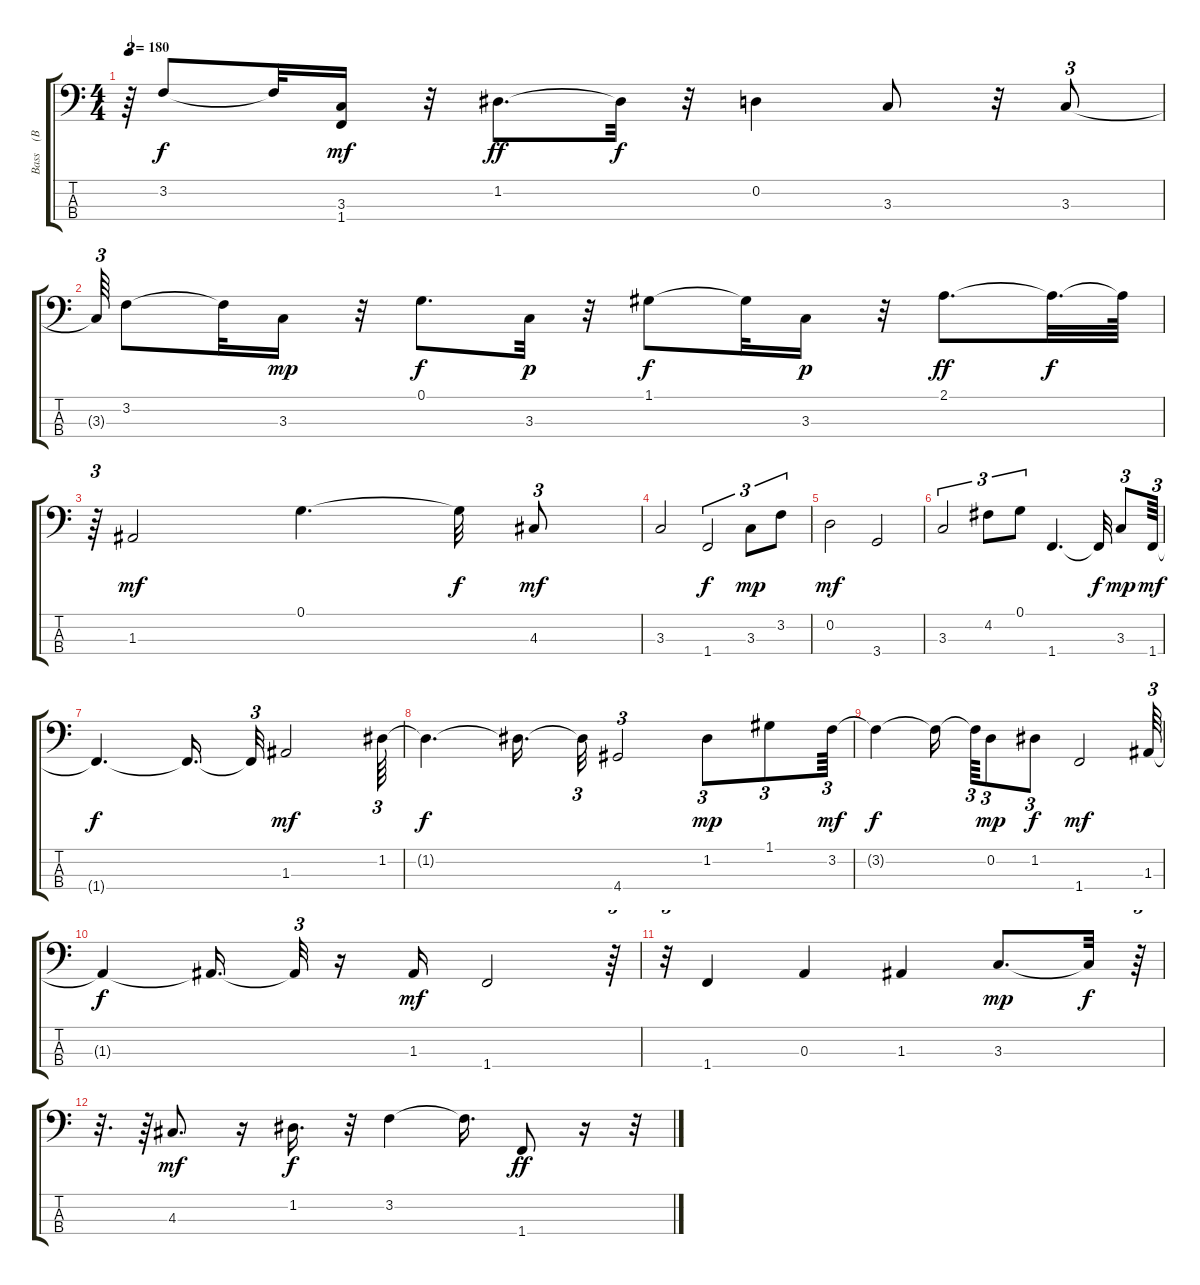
\track ("Bass    (BB)" "Bass    (B") {instrument acousticbass}
\staff {score tabs}
\tuning (G2 D2 A1 E1) {hide}
\ts (4 4)
\tempo 180
\clef f4
\ks c
r.64{tu (3 2) dy f} 3.2.8 3.2{t}.32 (3.3 1.4).16{dy mf} r.32 1.2.8{d dy ff} 1.2{t}.32{dy f} r.32 0.2.4 3.3.8 r.32 3.3.8{tu (3 2)} |
3.3{t}.64{tu (3 2)} 3.2.8 3.2{t}.32 3.3.16{dy mp} r.32 0.1.8{d dy f} 3.3.32{dy p} r.32 1.1.8{dy f} 1.1{t}.32 3.3.16{dy p} r.32 2.1.8{d dy ff} 2.1{t}.32{d dy f} 2.1{t}.64 |
r.64{tu (3 2)} 1.3.2{dy mf} 0.1.4{d} 0.1{t}.32{dy f} 4.3.8{tu (3 2) dy mf} |
3.3.2 1.4.2{tu (3 2) dy f} 3.3.8{tu (3 2) dy mp} 3.2.8{tu (3 2)} |
0.2.2{dy mf} 3.4.2 |
3.3.2{tu (3 2)} 4.2.8{tu (3 2)} 0.1.8{tu (3 2)} 1.4.4{d} 1.4{t}.32{dy f} 3.3.8{tu (3 2) dy mp} 1.4.64{tu (3 2) dy mf} |
1.4{t}.4{d dy f} 1.4{t}.16{d} 1.4{t}.32{tu (3 2)} 1.3.2{dy mf} 1.2.64{tu (3 2)} |
1.2{t}.4{d dy f} 1.2{t}.16{d} 1.2{t}.32{tu (3 2)} 4.4.2{tu (3 2)} 1.2.8{tu (3 2) dy mp} 1.1.8{tu (3 2)} 3.2.64{tu (3 2) dy mf} |
3.2{t}.4{dy f} 3.2{t}.16{beam splitsecondary} 3.2{t}.64{tu (3 2)} 0.2.8{tu (3 2) dy mp} 1.2.8{tu (3 2) dy f} 1.4.2{dy mf} 1.3.64{tu (3 2)} |
1.3{t}.4{dy f} 1.3{t}.16{d} 1.3{t}.32{tu (3 2)} r.16 1.3.16{dy mf} 1.4.2 r.64{tu (3 2)} |
r.32{tu (3 2)} 1.4.4 0.3.4 1.3.4 3.3.8{d dy mp} 3.3{t}.32{dy f} r.64{tu (3 2)} |
r.32{d} r.64 4.3.8{d dy mf} r.16 1.2.16{d dy f} r.32 3.2.4 3.2{t}.16{d} 1.4.8{dy ff} r.16 r.32
